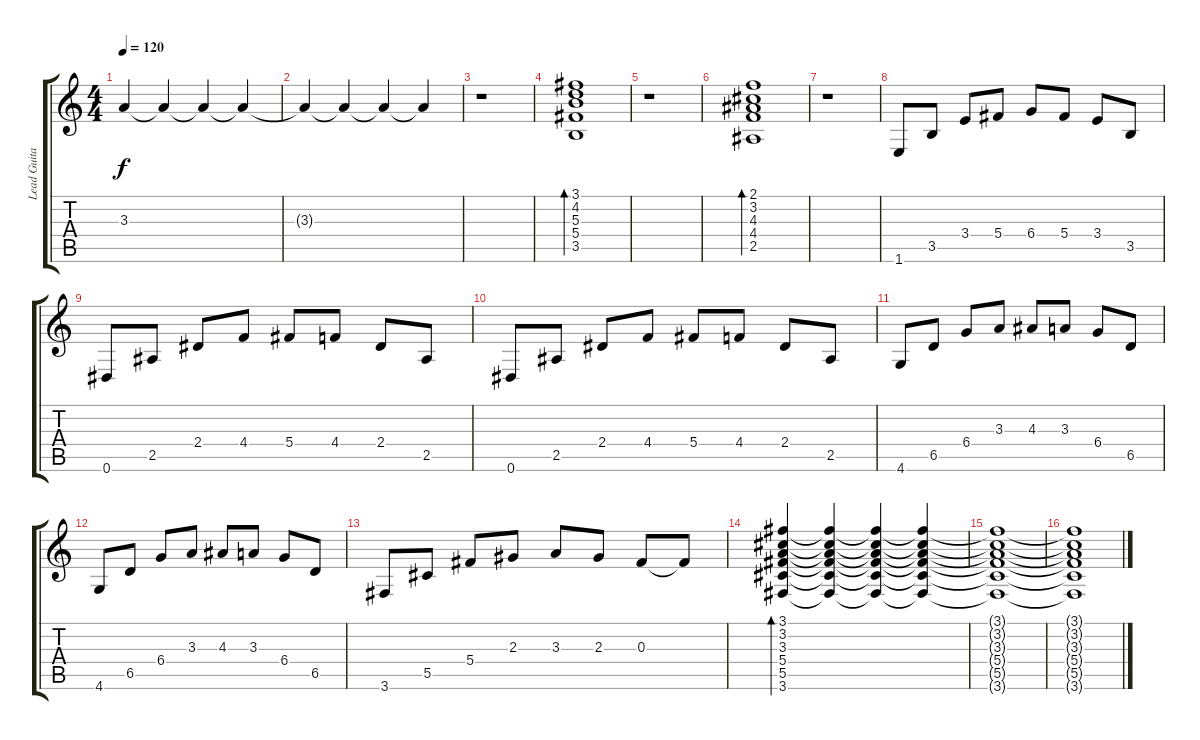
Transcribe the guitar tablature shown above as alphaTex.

\track ("Lead Guitar" "Lead Guita") {instrument distortionguitar}
\staff {score tabs}
\tuning (Eb4 Bb3 Gb3 Db3 Ab2 Eb2) {hide}
\ts (4 4)
\tempo 120
\clef g2
\ks c
3.3{t}.4{dy f} 3.3{t}.4 3.3{t}.4{volume 0} 3.3{t}.4 |
3.3{t}.4 3.3{t}.4 3.3{t}.4 3.3{t}.4 |
r.1{volume 11 instrument acousticguitarsteel} |
(3.1 4.2 5.3 5.4 3.5).1{bd 480} |
r.1 |
(2.1 3.2 4.3 4.4 2.5).1{bd 480} |
r.1 |
1.6.8 3.5.8 3.4.8 5.4.8 6.4.8 5.4.8 3.4.8 3.5.8 |
0.6.8 2.5.8 2.4.8 4.4.8 5.4.8 4.4.8 2.4.8 2.5.8 |
0.6.8 2.5.8 2.4.8 4.4.8 5.4.8 4.4.8 2.4.8 2.5.8 |
4.6.8 6.5.8 6.4.8 3.3.8 4.3.8 3.3.8 6.4.8 6.5.8 |
4.6.8 6.5.8 6.4.8 3.3.8 4.3.8 3.3.8 6.4.8 6.5.8 |
3.6.8 5.5.8 5.4.8 2.3.8 3.3.8 2.3.8 0.3.8 0.3{t}.8 |
(3.1 3.2 3.3 5.4 5.5 3.6).4{bd 480 volume 0} (3.1{t} 3.2{t} 3.3{t} 5.4{t} 5.5{t} 3.6{t}).4 (3.1{t} 3.2{t} 3.3{t} 5.4{t} 5.5{t} 3.6{t}).4 (3.1{t} 3.2{t} 3.3{t} 5.4{t} 5.5{t} 3.6{t}).4 |
(3.1{t} 3.2{t} 3.3{t} 5.4{t} 5.5{t} 3.6{t}).1 |
(3.1{t} 3.2{t} 3.3{t} 5.4{t} 5.5{t} 3.6{t}).1
